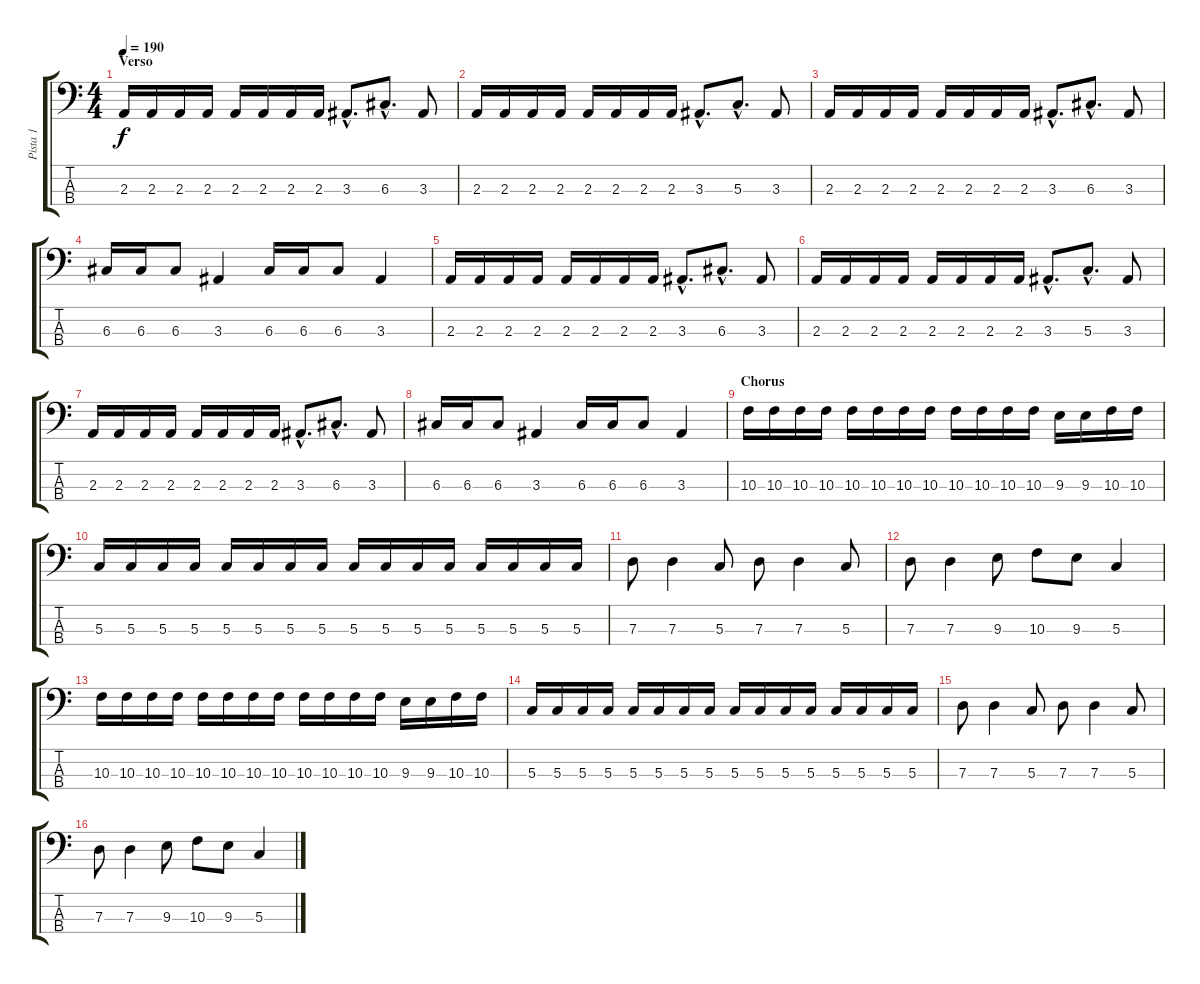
\track ("Pista 1" "Pista 1") {instrument electricbasspick}
\staff {score tabs}
\tuning (F2 C2 G1 D1) {hide}
\ts (4 4)
\section ("" "Verso")
\tempo 190
\clef f4
\ks c
2.3.16{dy f} 2.3.16 2.3.16 2.3.16 2.3.16 2.3.16 2.3.16 2.3.16 3.3{hac}.8{d} 6.3{hac}.8{d} 3.3.8 |
2.3.16 2.3.16 2.3.16 2.3.16 2.3.16 2.3.16 2.3.16 2.3.16 3.3{hac}.8{d} 5.3{hac}.8{d} 3.3.8 |
2.3.16 2.3.16 2.3.16 2.3.16 2.3.16 2.3.16 2.3.16 2.3.16 3.3{hac}.8{d} 6.3{hac}.8{d} 3.3.8 |
6.3.16 6.3.16 6.3.8 3.3.4 6.3.16 6.3.16 6.3.8 3.3.4 |
2.3.16 2.3.16 2.3.16 2.3.16 2.3.16 2.3.16 2.3.16 2.3.16 3.3{hac}.8{d} 6.3{hac}.8{d} 3.3.8 |
2.3.16 2.3.16 2.3.16 2.3.16 2.3.16 2.3.16 2.3.16 2.3.16 3.3{hac}.8{d} 5.3{hac}.8{d} 3.3.8 |
2.3.16 2.3.16 2.3.16 2.3.16 2.3.16 2.3.16 2.3.16 2.3.16 3.3{hac}.8{d} 6.3{hac}.8{d} 3.3.8 |
6.3.16 6.3.16 6.3.8 3.3.4 6.3.16 6.3.16 6.3.8 3.3.4 |
\section ("" "Chorus")
10.3.16 10.3.16 10.3.16 10.3.16 10.3.16 10.3.16 10.3.16 10.3.16 10.3.16 10.3.16 10.3.16 10.3.16 9.3.16 9.3.16 10.3.16 10.3.16 |
5.3.16 5.3.16 5.3.16 5.3.16 5.3.16 5.3.16 5.3.16 5.3.16 5.3.16 5.3.16 5.3.16 5.3.16 5.3.16 5.3.16 5.3.16 5.3.16 |
7.3.8 7.3.4 5.3.8 7.3.8 7.3.4 5.3.8 |
7.3.8 7.3.4 9.3.8 10.3.8 9.3.8 5.3.4 |
10.3.16 10.3.16 10.3.16 10.3.16 10.3.16 10.3.16 10.3.16 10.3.16 10.3.16 10.3.16 10.3.16 10.3.16 9.3.16 9.3.16 10.3.16 10.3.16 |
5.3.16 5.3.16 5.3.16 5.3.16 5.3.16 5.3.16 5.3.16 5.3.16 5.3.16 5.3.16 5.3.16 5.3.16 5.3.16 5.3.16 5.3.16 5.3.16 |
7.3.8 7.3.4 5.3.8 7.3.8 7.3.4 5.3.8 |
7.3.8 7.3.4 9.3.8 10.3.8 9.3.8 5.3.4
